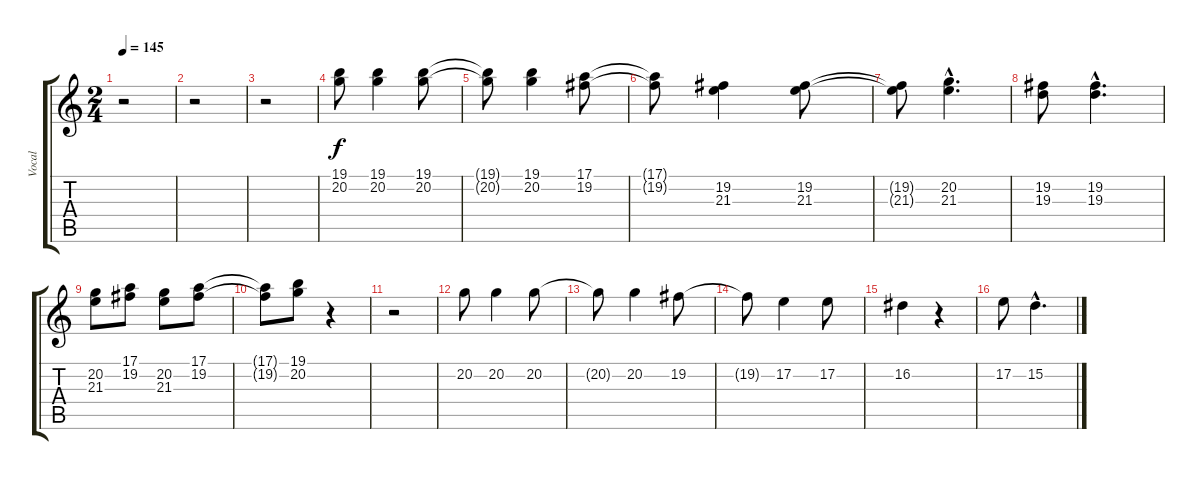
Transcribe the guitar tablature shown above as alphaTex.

\track ("Vocal" "Vocal") {instrument tenorsax}
\staff {score tabs}
\tuning (E4 B3 G3 D3 A2 E2) {hide}
\ts (2 4)
\tempo 145
\clef g2
\ks c
r.2{dy f} |
r.2 |
r.2 |
(19.1 20.2).8 (19.1 20.2).4 (19.1 20.2).8 |
(19.1{t} 20.2{t}).8 (19.1 20.2).4 (17.1 19.2).8 |
(17.1{t} 19.2{t}).8 (19.2 21.3).4 (19.2 21.3).8 |
(19.2{t} 21.3{t}).8 (20.2{hac} 21.3{hac}).4{d} |
(19.2 19.3).8 (19.2{hac} 19.3{hac}).4{d} |
(20.2 21.3).8 (17.1 19.2).8 (20.2 21.3).8 (17.1 19.2).8 |
(17.1{t} 19.2{t}).8 (19.1 20.2).8 r.4 |
r.2 |
20.2.8 20.2.4 20.2.8 |
20.2{t}.8 20.2.4 19.2.8 |
19.2{t}.8 17.2.4 17.2.8 |
16.2.4 r.4 |
17.2.8 15.2{hac}.4{d}
